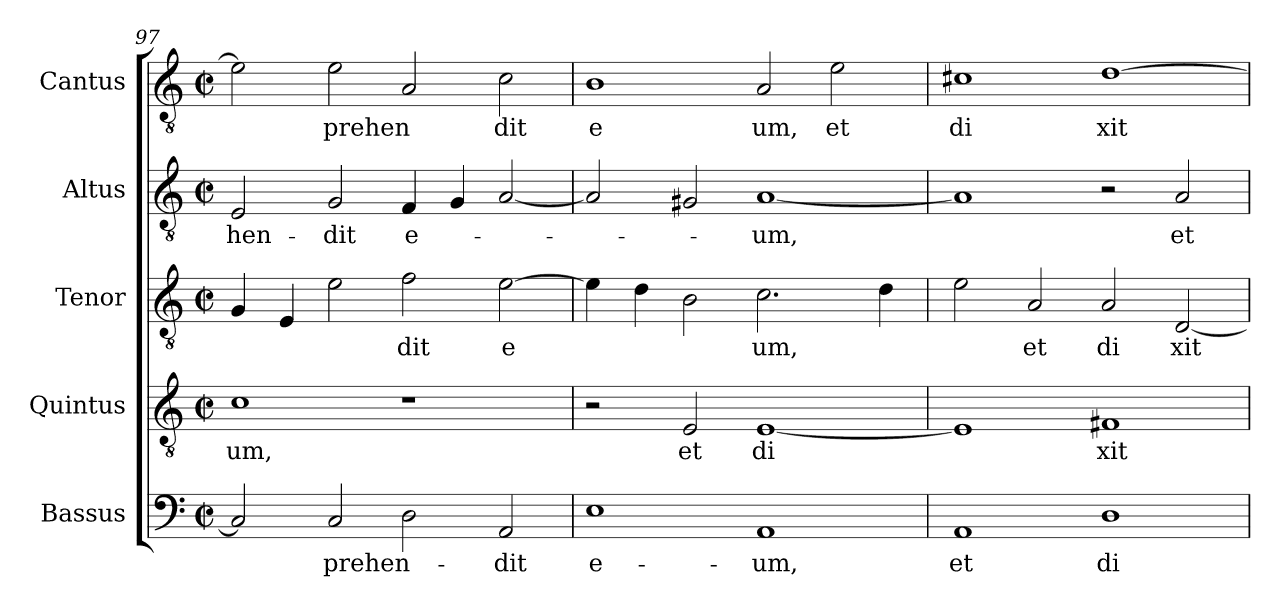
**kern	**text	**kern	**text	**kern	**text	**kern	**text	**kern	**text
*part5	*part5	*part4	*part4	*part3	*part3	*part2	*part2	*part1	*part1
*staff5	*staff5	*staff4	*staff4	*staff3	*staff3	*staff2	*staff2	*staff1	*staff1
*I"Bassus	*	*I"Quintus	*	*I"Tenor	*	*I"Altus	*	*I"Cantus	*
*clefF4	*	*clefGv2	*	*clefGv2	*	*clefGv2	*	*clefGv2	*
*M2/2	*	*M2/2	*	*M2/2	*	*M2/2	*	*M2/2	*
*met(c|)	*	*met(c|)	*	*met(c|)	*	*met(c|)	*	*met(c|)	*
=97	=97	=97	=97	=97	=97	=97	=97	=97	=97
!	!	!	!LO:LY:b:cj	!	!	!	!LO:LY:b:cj	!	!
2C/]	.	1c	um,	4G/	.	2E/	-hen-	2e\]	.
.	.	.	.	4E/	.	.	.	.	.
!	!LO:LY:b	!	!	!	!	!	!LO:LY:b:cj	!	!LO:LY:b
2C/	-prehen-	.	.	2e\	.	2G/	-dit	2e\	prehen
!	!	!	!	!	!LO:LY:b:cj	!	!LO:LY:b:cj	!	!
2D\	.	1r	.	2f\	dit	4F/	e-	2A/	.
.	.	.	.	.	.	4G/	.	.	.
!	!LO:LY:b:cj	!	!	!	!LO:LY:b:cj	!	!	!	!LO:LY:b:cj
2AA/	-dit	.	.	[>2e\	e	[<2A/	.	2c\	dit
=98	=98	=98	=98	=98	=98	=98	=98	=98	=98
!	!LO:LY:b:cj	!	!	!	!	!	!	!	!LO:LY:b:cj
1E	e-	2r	.	4e\]	.	2A/]	.	1B	e
.	.	.	.	4d\	.	.	.	.	.
!	!	!	!LO:LY:b:cj	!	!	!	!	!	!
.	.	2E/	et	2B\	.	2G#/	.	.	.
!	!LO:LY:b:cj	!	!LO:LY:b:cj	!	!LO:LY:b	!	!LO:LY:b	!	!LO:LY:b:cj
1AA	-um,	[<1E	di	2.c\	um,	[<1A	-um,	2A/	um,
!	!	!	!	!	!	!	!	!	!LO:LY:b:cj
.	.	.	.	.	.	.	.	2e\	et
.	.	.	.	4d\	.	.	.	.	.
=99	=99	=99	=99	=99	=99	=99	=99	=99	=99
!	!LO:LY:b:cj	!	!	!	!	!	!	!	!LO:LY:b:cj
1AA	et	1E]	.	2e\	.	1A]	.	1c#X	di
!	!	!	!	!	!LO:LY:b:cj	!	!	!	!
.	.	.	.	2A/	et	.	.	.	.
!	!LO:LY:b:cj	!	!LO:LY:b:cj	!	!LO:LY:b:cj	!	!	!	!LO:LY:b:cj
1D	di-	1F#X	xit	2A/	di	2r	.	[>1d	xit
!	!	!	!	!	!LO:LY:b	!	!LO:LY:b:cj	!	!
.	.	.	.	[>2D/	xit	2A/	et	.	.
=	=	=	=	=	=	=	=	=	=
*-	*-	*-	*-	*-	*-	*-	*-	*-	*-
